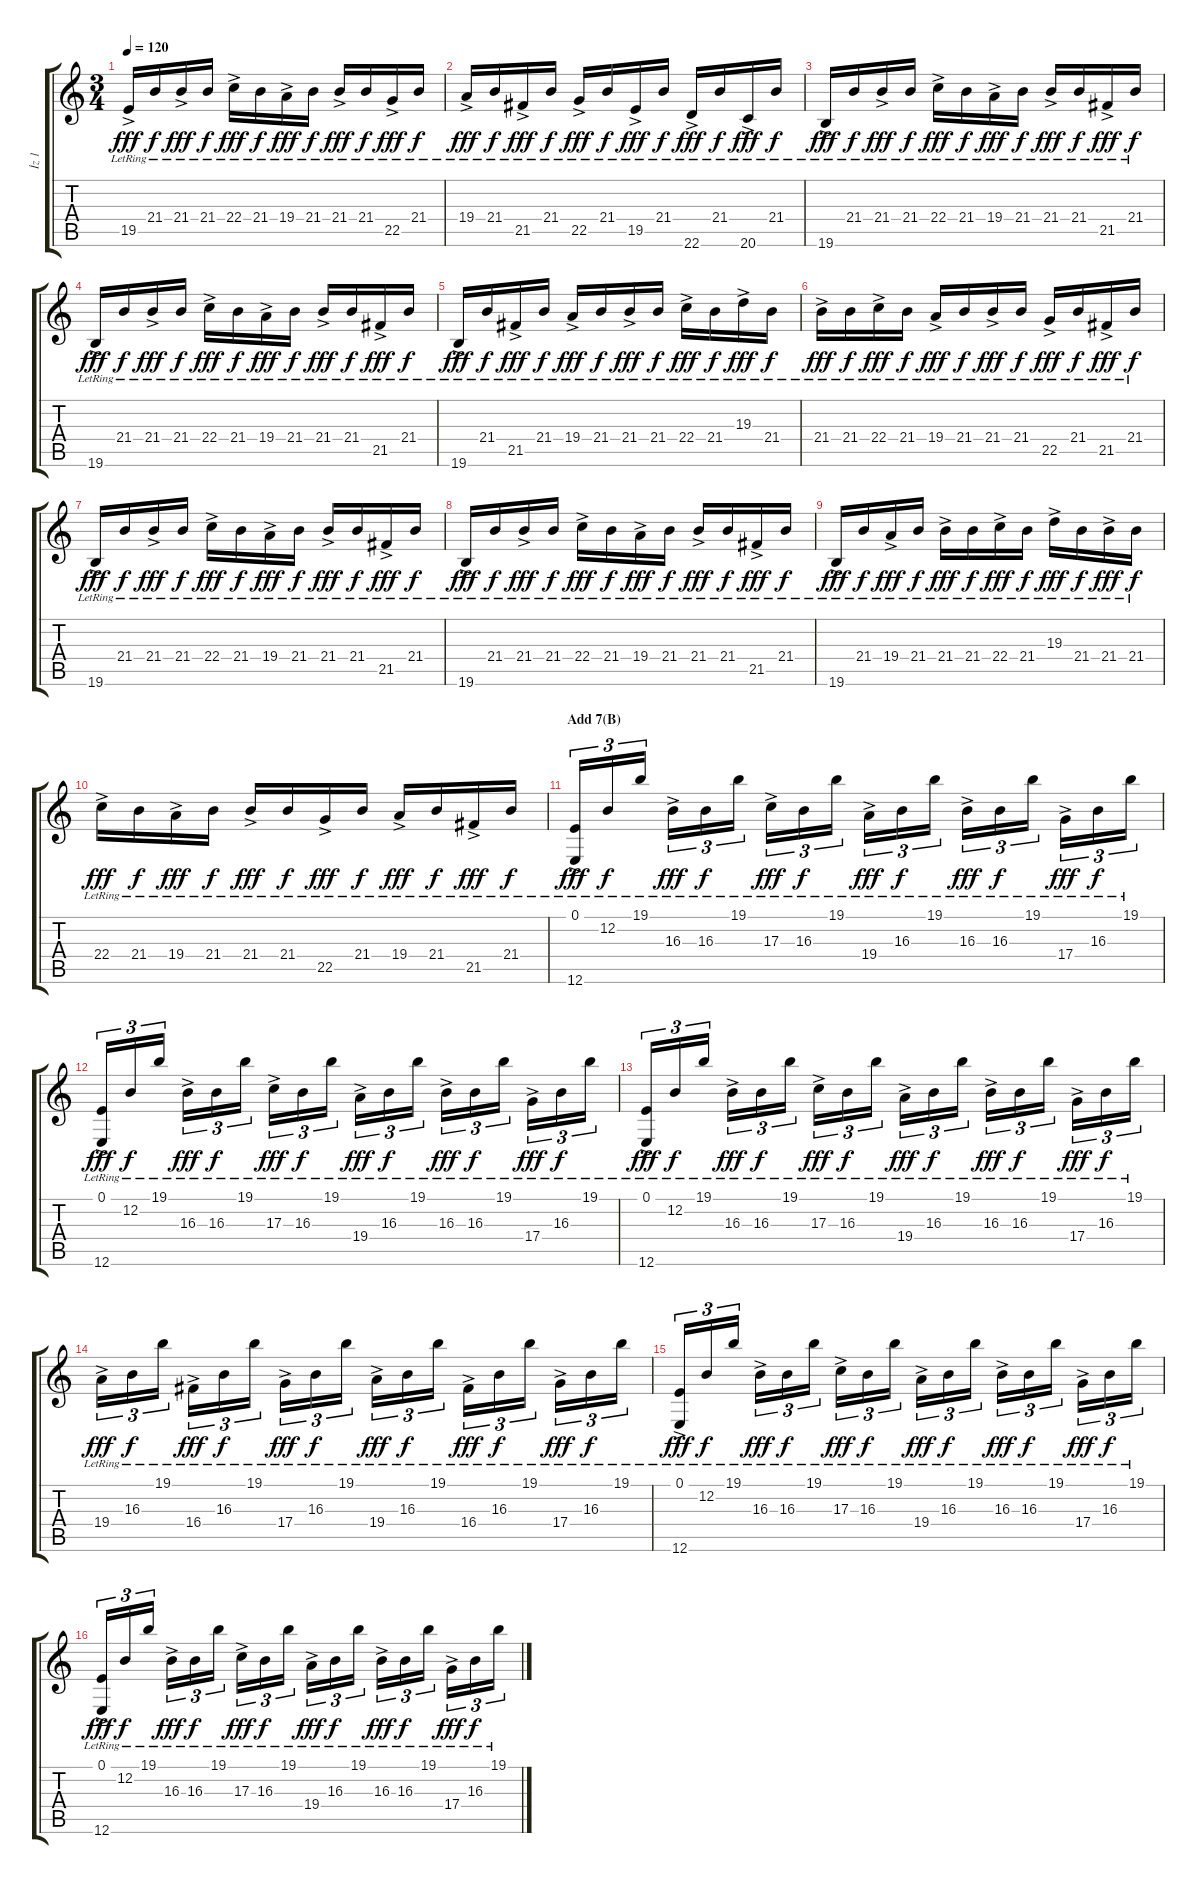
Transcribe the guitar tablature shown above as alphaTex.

\track ("İz 1" "İz 1") {instrument stringensemble1}
\staff {score tabs}
\tuning (E4 B3 G3 D3 A2 E2) {hide}
\ts (3 4)
\tempo 120
\clef g2
\ks c
19.5{ac lr}.16{dy fff} 21.4{lr}.16{dy f} 21.4{ac lr}.16{dy fff} 21.4{lr}.16{dy f} 22.4{ac lr}.16{dy fff} 21.4{lr}.16{dy f} 19.4{ac lr}.16{dy fff} 21.4{lr}.16{dy f} 21.4{ac lr}.16{dy fff} 21.4{lr}.16{dy f} 22.5{ac lr}.16{dy fff} 21.4{lr}.16{dy f} |
19.4{ac lr}.16{dy fff} 21.4{lr}.16{dy f} 21.5{ac lr}.16{dy fff} 21.4{lr}.16{dy f} 22.5{ac lr}.16{dy fff} 21.4{lr}.16{dy f} 19.5{ac lr}.16{dy fff} 21.4{lr}.16{dy f} 22.6{ac lr}.16{dy fff} 21.4{lr}.16{dy f} 20.6{ac lr}.16{dy fff} 21.4{lr}.16{dy f} |
19.6{ac lr}.16{dy fff} 21.4{lr}.16{dy f} 21.4{ac lr}.16{dy fff} 21.4{lr}.16{dy f} 22.4{ac lr}.16{dy fff} 21.4{lr}.16{dy f} 19.4{ac lr}.16{dy fff} 21.4{lr}.16{dy f} 21.4{ac lr}.16{dy fff} 21.4{lr}.16{dy f} 21.5{ac lr}.16{dy fff} 21.4{lr}.16{dy f} |
19.6{ac lr}.16{dy fff} 21.4{lr}.16{dy f} 21.4{ac lr}.16{dy fff} 21.4{lr}.16{dy f} 22.4{ac lr}.16{dy fff} 21.4{lr}.16{dy f} 19.4{ac lr}.16{dy fff} 21.4{lr}.16{dy f} 21.4{ac lr}.16{dy fff} 21.4{lr}.16{dy f} 21.5{ac lr}.16{dy fff} 21.4{lr}.16{dy f} |
19.6{ac lr}.16{dy fff} 21.4{lr}.16{dy f} 21.5{ac lr}.16{dy fff} 21.4{lr}.16{dy f} 19.4{ac lr}.16{dy fff} 21.4{lr}.16{dy f} 21.4{ac lr}.16{dy fff} 21.4{lr}.16{dy f} 22.4{ac lr}.16{dy fff} 21.4{lr}.16{dy f} 19.3{ac lr}.16{dy fff} 21.4{lr}.16{dy f} |
21.4{ac lr}.16{dy fff} 21.4{lr}.16{dy f} 22.4{ac lr}.16{dy fff} 21.4{lr}.16{dy f} 19.4{ac lr}.16{dy fff} 21.4{lr}.16{dy f} 21.4{ac lr}.16{dy fff} 21.4{lr}.16{dy f} 22.5{ac lr}.16{dy fff} 21.4{lr}.16{dy f} 21.5{ac lr}.16{dy fff} 21.4{lr}.16{dy f} |
19.6{ac lr}.16{dy fff} 21.4{lr}.16{dy f} 21.4{ac lr}.16{dy fff} 21.4{lr}.16{dy f} 22.4{ac lr}.16{dy fff} 21.4{lr}.16{dy f} 19.4{ac lr}.16{dy fff} 21.4{lr}.16{dy f} 21.4{ac lr}.16{dy fff} 21.4{lr}.16{dy f} 21.5{ac lr}.16{dy fff} 21.4{lr}.16{dy f} |
19.6{ac lr}.16{dy fff} 21.4{lr}.16{dy f} 21.4{ac lr}.16{dy fff} 21.4{lr}.16{dy f} 22.4{ac lr}.16{dy fff} 21.4{lr}.16{dy f} 19.4{ac lr}.16{dy fff} 21.4{lr}.16{dy f} 21.4{ac lr}.16{dy fff} 21.4{lr}.16{dy f} 21.5{ac lr}.16{dy fff} 21.4{lr}.16{dy f} |
19.6{ac lr}.16{dy fff} 21.4{lr}.16{dy f} 19.4{ac lr}.16{dy fff} 21.4{lr}.16{dy f} 21.4{ac lr}.16{dy fff} 21.4{lr}.16{dy f} 22.4{ac lr}.16{dy fff} 21.4{lr}.16{dy f} 19.3{ac lr}.16{dy fff} 21.4{lr}.16{dy f} 21.4{ac lr}.16{dy fff} 21.4{lr}.16{dy f} |
22.4{ac lr}.16{dy fff} 21.4{lr}.16{dy f} 19.4{ac lr}.16{dy fff} 21.4{lr}.16{dy f} 21.4{ac lr}.16{dy fff} 21.4{lr}.16{dy f} 22.5{ac lr}.16{dy fff} 21.4{lr}.16{dy f} 19.4{ac lr}.16{dy fff} 21.4{lr}.16{dy f} 21.5{ac lr}.16{dy fff} 21.4{lr}.16{dy f} |
\section ("" "Add 7(B)")
(0.1{ac lr} 12.6{ac lr}).16{tu (3 2) dy fff} 12.2{lr}.16{tu (3 2) dy f} 19.1{lr}.16{tu (3 2)} 16.3{ac lr}.16{tu (3 2) dy fff} 16.3{lr}.16{tu (3 2) dy f} 19.1{lr}.16{tu (3 2)} 17.3{ac lr}.16{tu (3 2) dy fff} 16.3{lr}.16{tu (3 2) dy f} 19.1{lr}.16{tu (3 2)} 19.4{ac lr}.16{tu (3 2) dy fff} 16.3{lr}.16{tu (3 2) dy f} 19.1{lr}.16{tu (3 2)} 16.3{ac lr}.16{tu (3 2) dy fff} 16.3{lr}.16{tu (3 2) dy f} 19.1{lr}.16{tu (3 2)} 17.4{ac lr}.16{tu (3 2) dy fff} 16.3{lr}.16{tu (3 2) dy f} 19.1{lr}.16{tu (3 2)} |
(0.1{ac lr} 12.6{ac lr}).16{tu (3 2) dy fff} 12.2{lr}.16{tu (3 2) dy f} 19.1{lr}.16{tu (3 2)} 16.3{ac lr}.16{tu (3 2) dy fff} 16.3{lr}.16{tu (3 2) dy f} 19.1{lr}.16{tu (3 2)} 17.3{ac lr}.16{tu (3 2) dy fff} 16.3{lr}.16{tu (3 2) dy f} 19.1{lr}.16{tu (3 2)} 19.4{ac lr}.16{tu (3 2) dy fff} 16.3{lr}.16{tu (3 2) dy f} 19.1{lr}.16{tu (3 2)} 16.3{ac lr}.16{tu (3 2) dy fff} 16.3{lr}.16{tu (3 2) dy f} 19.1{lr}.16{tu (3 2)} 17.4{ac lr}.16{tu (3 2) dy fff} 16.3{lr}.16{tu (3 2) dy f} 19.1{lr}.16{tu (3 2)} |
(0.1{ac lr} 12.6{ac lr}).16{tu (3 2) dy fff} 12.2{lr}.16{tu (3 2) dy f} 19.1{lr}.16{tu (3 2)} 16.3{ac lr}.16{tu (3 2) dy fff} 16.3{lr}.16{tu (3 2) dy f} 19.1{lr}.16{tu (3 2)} 17.3{ac lr}.16{tu (3 2) dy fff} 16.3{lr}.16{tu (3 2) dy f} 19.1{lr}.16{tu (3 2)} 19.4{ac lr}.16{tu (3 2) dy fff} 16.3{lr}.16{tu (3 2) dy f} 19.1{lr}.16{tu (3 2)} 16.3{ac lr}.16{tu (3 2) dy fff} 16.3{lr}.16{tu (3 2) dy f} 19.1{lr}.16{tu (3 2)} 17.4{ac lr}.16{tu (3 2) dy fff} 16.3{lr}.16{tu (3 2) dy f} 19.1{lr}.16{tu (3 2)} |
19.4{ac lr}.16{tu (3 2) dy fff} 16.3{lr}.16{tu (3 2) dy f} 19.1{lr}.16{tu (3 2)} 16.4{ac lr}.16{tu (3 2) dy fff} 16.3{lr}.16{tu (3 2) dy f} 19.1{lr}.16{tu (3 2)} 17.4{ac lr}.16{tu (3 2) dy fff} 16.3{lr}.16{tu (3 2) dy f} 19.1{lr}.16{tu (3 2)} 19.4{ac lr}.16{tu (3 2) dy fff} 16.3{lr}.16{tu (3 2) dy f} 19.1{lr}.16{tu (3 2)} 16.4{ac lr}.16{tu (3 2) dy fff} 16.3{lr}.16{tu (3 2) dy f} 19.1{lr}.16{tu (3 2)} 17.4{ac lr}.16{tu (3 2) dy fff} 16.3{lr}.16{tu (3 2) dy f} 19.1{lr}.16{tu (3 2)} |
(0.1{ac lr} 12.6{ac lr}).16{tu (3 2) dy fff} 12.2{lr}.16{tu (3 2) dy f} 19.1{lr}.16{tu (3 2)} 16.3{ac lr}.16{tu (3 2) dy fff} 16.3{lr}.16{tu (3 2) dy f} 19.1{lr}.16{tu (3 2)} 17.3{ac lr}.16{tu (3 2) dy fff} 16.3{lr}.16{tu (3 2) dy f} 19.1{lr}.16{tu (3 2)} 19.4{ac lr}.16{tu (3 2) dy fff} 16.3{lr}.16{tu (3 2) dy f} 19.1{lr}.16{tu (3 2)} 16.3{ac lr}.16{tu (3 2) dy fff} 16.3{lr}.16{tu (3 2) dy f} 19.1{lr}.16{tu (3 2)} 17.4{ac lr}.16{tu (3 2) dy fff} 16.3{lr}.16{tu (3 2) dy f} 19.1{lr}.16{tu (3 2)} |
(0.1{ac lr} 12.6{ac lr}).16{tu (3 2) dy fff} 12.2{lr}.16{tu (3 2) dy f} 19.1{lr}.16{tu (3 2)} 16.3{ac lr}.16{tu (3 2) dy fff} 16.3{lr}.16{tu (3 2) dy f} 19.1{lr}.16{tu (3 2)} 17.3{ac lr}.16{tu (3 2) dy fff} 16.3{lr}.16{tu (3 2) dy f} 19.1{lr}.16{tu (3 2)} 19.4{ac lr}.16{tu (3 2) dy fff} 16.3{lr}.16{tu (3 2) dy f} 19.1{lr}.16{tu (3 2)} 16.3{ac lr}.16{tu (3 2) dy fff} 16.3{lr}.16{tu (3 2) dy f} 19.1{lr}.16{tu (3 2)} 17.4{ac lr}.16{tu (3 2) dy fff} 16.3{lr}.16{tu (3 2) dy f} 19.1{lr}.16{tu (3 2)}
